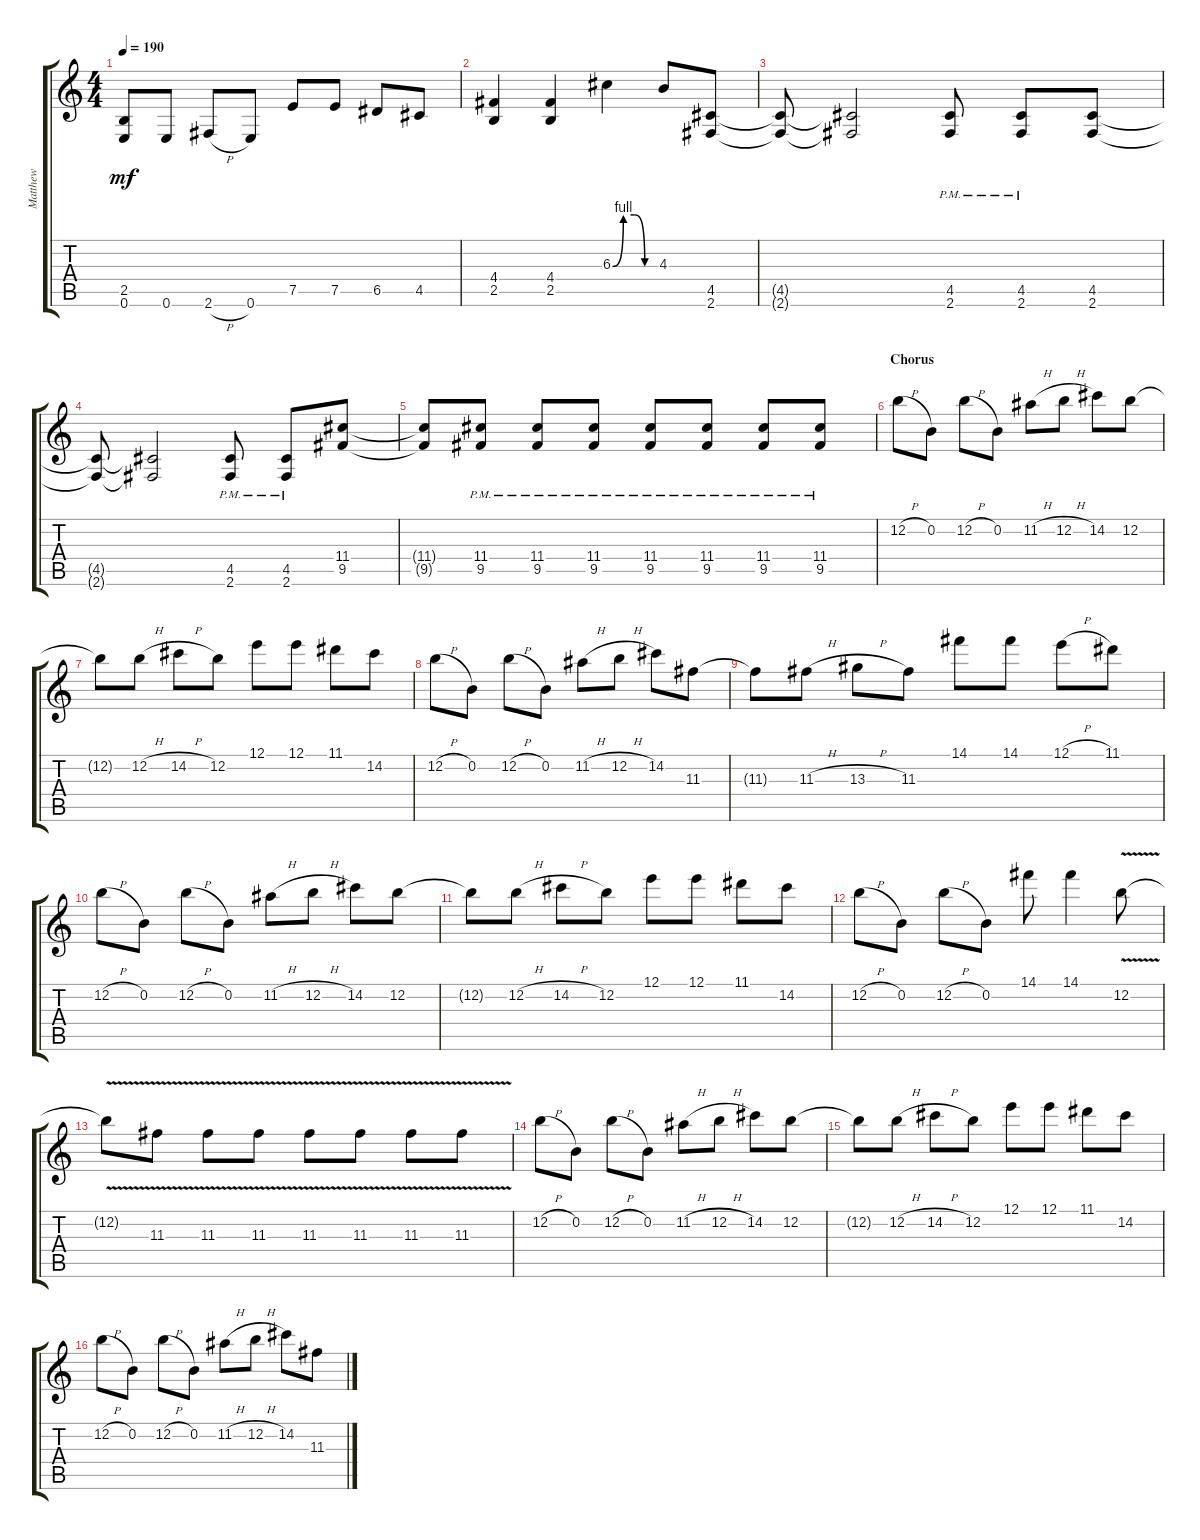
\track ("Matthew" "Matthew") {instrument distortionguitar}
\staff {score tabs}
\tuning (E4 B3 G3 D3 A2 E2) {hide}
\ts (4 4)
\tempo 190
\clef g2
\ks c
(2.5{t} 0.6{t}).8{dy mf} 0.6.8 2.6{h}.8 0.6.8 7.5.8 7.5.8 6.5.8 4.5.8 |
(4.4 2.5).4 (4.4 2.5).4 6.3{be (custom 0 0 15 4 30 4 45 0 60 0)}.4 4.3.8 (4.5 2.6).8 |
(4.5{t} 2.6{t}).8 (4.5{t} 2.6{t}).2 (4.5{pm} 2.6{pm}).8 (4.5{pm} 2.6{pm}).8 (4.5 2.6).8 |
(4.5{t} 2.6{t}).8 (4.5{t} 2.6{t}).2 (4.5{pm} 2.6{pm}).8 (4.5{pm} 2.6{pm}).8 (11.4 9.5).8 |
(11.4{t} 9.5{t}).8 (11.4{pm} 9.5{pm}).8 (11.4{pm} 9.5{pm}).8 (11.4{pm} 9.5{pm}).8 (11.4{pm} 9.5{pm}).8 (11.4{pm} 9.5{pm}).8 (11.4{pm} 9.5{pm}).8 (11.4{pm} 9.5{pm}).8 |
\section ("" "Chorus")
12.2{h}.8 0.2.8 12.2{h}.8 0.2.8 11.2{h}.8 12.2{h}.8 14.2.8 12.2.8 |
12.2{t}.8 12.2{h}.8 14.2{h}.8 12.2.8 12.1.8 12.1.8 11.1.8 14.2.8 |
12.2{h}.8 0.2.8 12.2{h}.8 0.2.8 11.2{h}.8 12.2{h}.8 14.2.8 11.3.8 |
11.3{t}.8 11.3{h}.8 13.3{h}.8 11.3.8 14.1.8 14.1.8 12.1{h}.8 11.1.8 |
12.2{h}.8 0.2.8 12.2{h}.8 0.2.8 11.2{h}.8 12.2{h}.8 14.2.8 12.2.8 |
12.2{t}.8 12.2{h}.8 14.2{h}.8 12.2.8 12.1.8 12.1.8 11.1.8 14.2.8 |
12.2{h}.8 0.2.8 12.2{h}.8 0.2.8 14.1.8 14.1.4 12.2{v}.8 |
12.2{v t}.8 11.3{v}.8 11.3{v}.8 11.3{v}.8 11.3{v}.8 11.3{v}.8 11.3{v}.8 11.3{v}.8 |
12.2{h}.8 0.2.8 12.2{h}.8 0.2.8 11.2{h}.8 12.2{h}.8 14.2.8 12.2.8 |
12.2{t}.8 12.2{h}.8 14.2{h}.8 12.2.8 12.1.8 12.1.8 11.1.8 14.2.8 |
12.2{h}.8 0.2.8 12.2{h}.8 0.2.8 11.2{h}.8 12.2{h}.8 14.2.8 11.3.8
